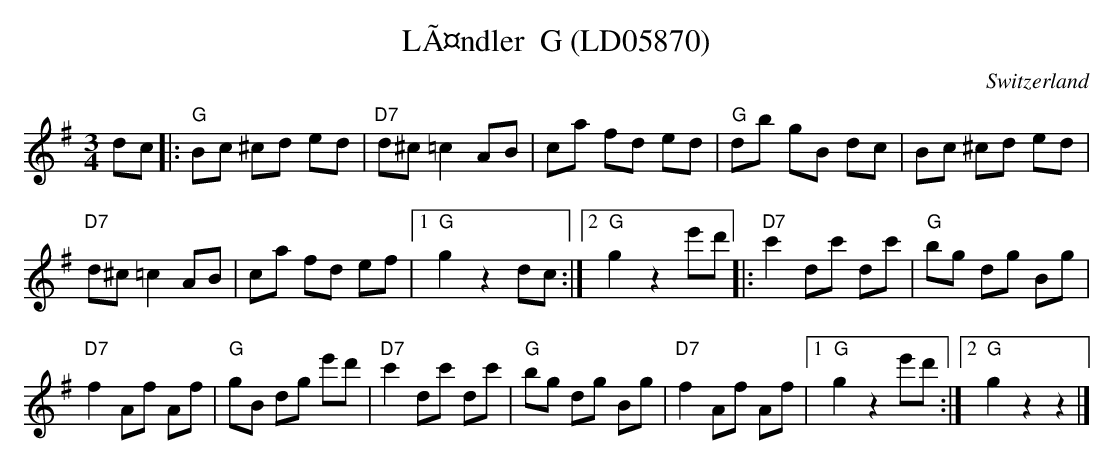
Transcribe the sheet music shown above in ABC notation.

X:1
T:LÃ¤ndler  G (LD05870)
O:Switzerland
M:3/4
L:1/8
K:G %%MIDI gchordon
dc |: "G"Bc ^cd ed | "D7"d^c =c2AB | ca fd ed | "G"db gB dc | Bc ^cd ed |
"D7"d^c=c2AB | ca fd ef |1 "G"g2z2dc :|2 "G"g2z2e'd' |: "D7"c'2dc' dc' | "G"bg dg Bg |
"D7"f2Af Af | "G"gB dg e'd' | "D7"c'2dc' dc' | "G"bg dg Bg | "D7"f2Af Af |1 "G"g2z2 e'd' :|2 "G"g2z2z2 |]
